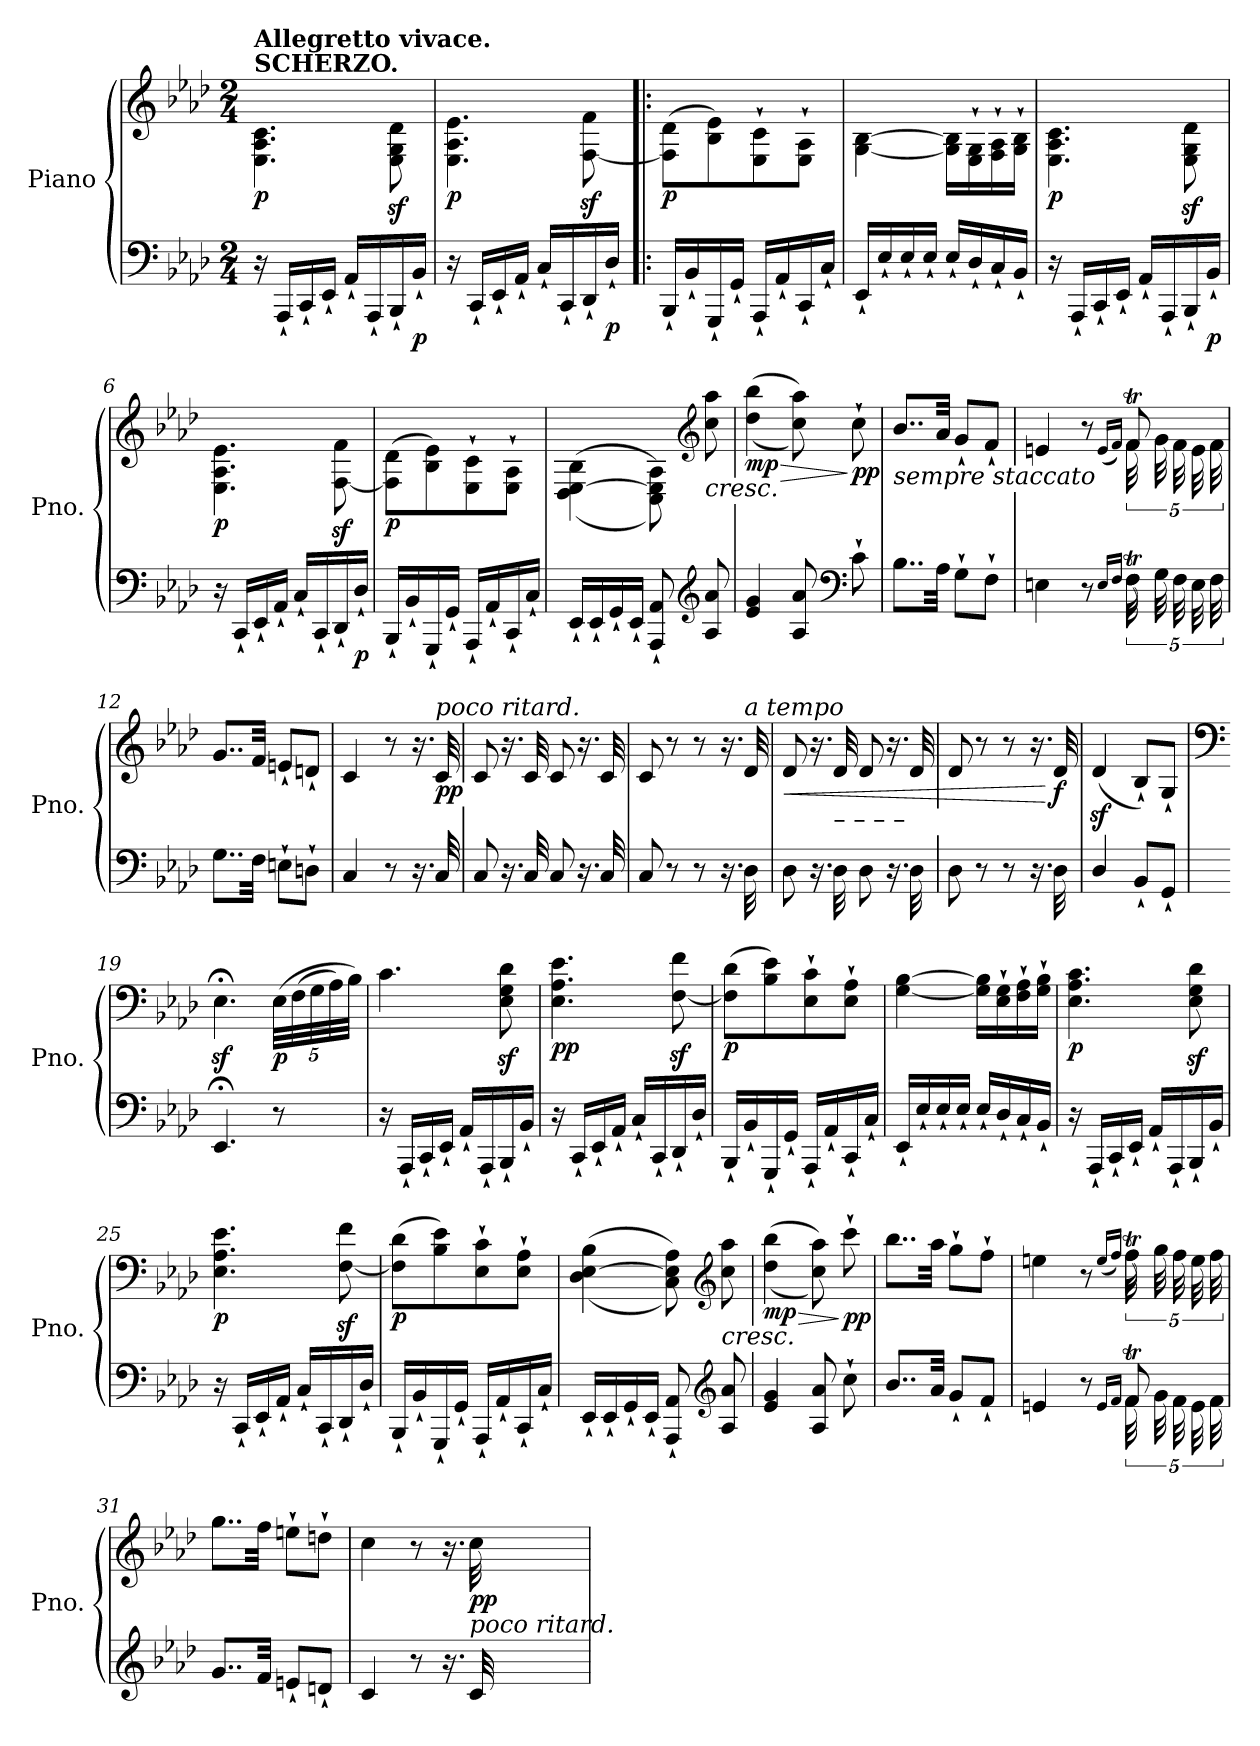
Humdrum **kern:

**kern	**kern	**dynam
*part1	*part1	*part1
*staff2	*staff1	*staff1/2
*I"Piano	*	*
*I'Pno.	*	*
*clefF4	*clefG2	*
*k[b-e-a-d-]	*k[b-e-a-d-]	*
*M2/4	*M2/4	*
*MM110	*MM110	*
=1	=1	=1
!	!LO:TX:a:B:t=SCHERZO.	!
!	!LO:TX:a:B:t=Allegretto vivace.	!
!	!	!LO:DY:b
16r	4.E-\ 4.A-\ 4.c\	p
16AAA-`/LL	.	.
16CC`/	.	.
16EE-`/JJ	.	.
16AA-`/LL	.	.
16AAA-`/	.	.
16BBB-`/	8E-\z< 8G\z< 8d-\z<	.
!	!	!LO:DY:b=2
16BB-`/JJ	.	p
=2	=2	=2
!	!	!LO:DY:b
16r	4.E-\ 4.A-\ 4.e-\	p
16CC`/LL	.	.
16EE-`/	.	.
16AA-`/JJ	.	.
16C`/LL	.	.
16CC`/	.	.
16DD-`/	[8F\z< 8f\z<	.
!	!	!LO:DY:b=2
16D-`/JJ	.	p
=3!|:	=3!|:	=3!|:
!	!	!LO:DY:b
16BBB-`/LL	(>8F\] 8d-\L	p
16BB-`/	.	.
16GGG`/	8B-\ 8e-\)	.
16GG`/JJ	.	.
16AAA-`/LL	8E-\` 8c\`	.
16AA-`/	.	.
16CC`/	8E-\` 8A-\`J	.
16C`/JJ	.	.
=4	=4	=4
16EE-`/LL	[4G\ [4B-\	.
16E-`/	.	.
16E-`/	.	.
16E-`/JJ	.	.
16E-`/LL	16G\] 16B-\]LL	.
16D-`/	16E-\` 16G\`	.
16C`/	16F\` 16A-\`	.
16BB-`/JJ	16G\` 16B-\`JJ	.
!!LO:LB:g=z
=5	=5	=5
!	!	!LO:DY:b
16r	4.E-\ 4.A-\ 4.c\	p
16AAA-`/LL	.	.
16CC`/	.	.
16EE-`/JJ	.	.
16AA-`/LL	.	.
16AAA-`/	.	.
16BBB-`/	8E-\z< 8G\z< 8d-\z<	.
!	!	!LO:DY:b=2
16BB-`/JJ	.	p
=6	=6	=6
!	!	!LO:DY:b
16r	4.E-\ 4.A-\ 4.e-\	p
16CC`/LL	.	.
16EE-`/	.	.
16AA-`/JJ	.	.
16C`/LL	.	.
16CC`/	.	.
16DD-`/	[8F\z< 8f\z<	.
!	!	!LO:DY:b=2
16D-`/JJ	.	p
=7	=7	=7
!	!	!LO:DY:b
16BBB-`/LL	(>8F\] 8d-\L	p
16BB-`/	.	.
16GGG`/	8B-\ 8e-\)	.
16GG`/JJ	.	.
16AAA-`/LL	8E-\` 8c\`	.
16AA-`/	.	.
16CC`/	8E-\` 8A-\`J	.
16C`/JJ	.	.
=8	=8	=8
16EE-`/LL	(<(>4D-\ [4E-\ 4B-\	.
16EE-`/	.	.
16GG`/	.	.
16EE-`/JJ	.	.
8AAA-/` 8AA-/`	8C\ 8E-\] 8A-\))	.
*clefG2	*clefG2	*
!	!	!LO:HP:b
8A-/ 8a-/	8cc\ 8aa-\	<
=9	=9	=9
!	!	!LO:HP:b
!	!	!LO:DY:n=1:b
4e-/ 4g/	(>(>4dd-\ 4bb-\	> mp
8A-/ 8a-/	8cc\ 8aa-\))	[
*clefF4	*	*
!	!	!LO:DY:n=2:b
8c`\	8cc`\	] pp
!!LO:LB:g=z
=10	=10	=10
!	!LO:TX:b:i:t=sempre staccato	!
8..B-\L	8..b-/L	.
32A-\Jkk	32a-/Jkk	.
8G`\L	8g`/L	.
8F`\J	8f`/J	.
=11	=11	=11
*^	*^	*
4En\	4.ryy	4en/	4.ryy	.
8r	.	8r	.	.
.	16qE/LL	.	(>16qe/LL	.
.	16qF/JJ	.	16qf/JJ)	.
8FT\	40F	8fT/	40f	.
.	40G	.	40g	.
.	40F	.	40f	.
.	40E	.	40e	.
.	40F	.	40f	.
*v	*v	*	*	*
*	*v	*v	*
=12	=12	=12
8..G\L	8..g/L	.
32F\Jkk	32f/Jkk	.
8En`\L	8en`/L	.
8Dn`\J	8dn`/J	.
=13	=13	=13
4C/	4c/	.
8r	8r	.
16.r	16.r	.
!	!LO:TX:a:i:t=poco ritard.	!
!	!	!LO:DY:b
32C/	32c/	pp
=14	=14	=14
*	*MM96	*
8C/	8c/	.
16.r	16.r	.
32C/	32c/	.
*	*MM86	*
8C/	8c/	.
16.r	16.r	.
32C/	32c/	.
=15	=15	=15
*	*MM76	*
8C/	8c/	.
8r	8r	.
8r	8r	.
16.r	16.r	.
*	*MM110	*
!	!LO:TX:a:i:t=a tempo	!
32D-\	32d-/	.
!!LO:LB:g=z
=16	=16	=16
!	!	!LO:HP:b
8D-\	8d-/	<
16.r	16.r	.
!	!LO:TX:b:t=–          –          –          –	!
32D-\	32d-/	.
8D-\	8d-/	.
16.r	16.r	.
32D-\	32d-/	.
=17	=17	=17
8D-\	8d-/	.
8r	8r	.
8r	8r	.
16.r	16.r	.
*	*MM98	*
!	!	!LO:DY:n=1:b
32D-\	32d-/	[ f
=18	=18	=18
4D-/	(<4d-z</	.
8BB-`/L	8B-`/L)	.
8GG`/J	8G`/J	.
=19	=19	=19
*	*clefF4	*
*	*MM50	*
4.EE-;</	4.E-z<;<\	.
*	*Xbrackettup	*
*	*MM110	*
!	!	!LO:DY:b
8r	(>40E-\LLL	p
.	(>40F\	.
.	40G\	.
.	40A-\)	.
.	40B-\JJJ)	.
=20	=20	=20
16r	4.c\	.
16AAA-`/LL	.	.
16CC`/	.	.
16EE-`/JJ	.	.
16AA-`/LL	.	.
16AAA-`/	.	.
16BBB-`/	8E-\z< 8G\z< 8d-\z<	.
16BB-`/JJ	.	.
!!LO:LB:g=z
=21	=21	=21
!	!	!LO:DY:b
!	!	!LO:DY:n=1:b
16r	4.E-\ 4.A-\ 4.e-\	p p
16CC`/LL	.	.
16EE-`/	.	.
16AA-`/JJ	.	.
16C`/LL	.	.
16CC`/	.	.
16DD-`/	[8F\z< 8f\z<	.
16D-`/JJ	.	.
=22	=22	=22
!	!	!LO:DY:b
16BBB-`/LL	(>8F\] 8d-\L	p
16BB-`/	.	.
16GGG`/	8B-\ 8e-\)	.
16GG`/JJ	.	.
16AAA-`/LL	8E-\` 8c\`	.
16AA-`/	.	.
16CC`/	8E-\` 8A-\`J	.
16C`/JJ	.	.
=23	=23	=23
16EE-`/LL	[4G\ [4B-\	.
16E-`/	.	.
16E-`/	.	.
16E-`/JJ	.	.
16E-`/LL	16G\] 16B-\]LL	.
16D-`/	16E-\` 16G\`	.
16C`/	16F\` 16A-\`	.
16BB-`/JJ	16G\` 16B-\`JJ	.
=24	=24	=24
!	!	!LO:DY:b
16r	4.E-\ 4.A-\ 4.c\	p
16AAA-`/LL	.	.
16CC`/	.	.
16EE-`/JJ	.	.
16AA-`/LL	.	.
16AAA-`/	.	.
16BBB-`/	8E-\z< 8G\z< 8d-\z<	.
16BB-`/JJ	.	.
=25	=25	=25
!	!	!LO:DY:b
16r	4.E-\ 4.A-\ 4.e-\	p
16CC`/LL	.	.
16EE-`/	.	.
16AA-`/JJ	.	.
16C`/LL	.	.
16CC`/	.	.
16DD-`/	[8F\z< 8f\z<	.
16D-`/JJ	.	.
!!LO:PB:g=z
=26	=26	=26
!	!	!LO:DY:b
16BBB-`/LL	(>8F\] 8d-\L	p
16BB-`/	.	.
16GGG`/	8B-\ 8e-\)	.
16GG`/JJ	.	.
16AAA-`/LL	8E-\` 8c\`	.
16AA-`/	.	.
16CC`/	8E-\` 8A-\`J	.
16C`/JJ	.	.
=27	=27	=27
16EE-`/LL	(<(>4D-\ [4E-\ 4B-\	.
16EE-`/	.	.
16GG`/	.	.
16EE-`/JJ	.	.
8AAA-/` 8AA-/`	8C\ 8E-\] 8A-\))	.
*clefG2	*clefG2	*
!	!	!LO:HP:b
8A-/ 8a-/	8cc\ 8aa-\	<
=28	=28	=28
!	!	!LO:HP:b
!	!	!LO:DY:n=1:b
4e-/ 4g/	(>(>4dd-\ 4bb-\	> mp
8A-/ 8a-/	8cc\ 8aa-\))	[
!	!	!LO:DY:n=2:b
8cc`\	8ccc`\	] pp
=29	=29	=29
8..b-/L	8..bb-\L	.
32a-/Jkk	32aa-\Jkk	.
8g`/L	8gg`\L	.
8f`/J	8ff`\J	.
=30	=30	=30
*^	*^	*
4en/	4.ryy	4een\	4.ryy	.
8r	.	8r	.	.
.	16qe/LL	.	(>16qee/LL	.
.	16qf/JJ	.	16qff/JJ)	.
*	*	*	*brackettup	*
8fT/	40f	8ffT\	40ff	.
.	40g	.	40gg	.
.	40f	.	40ff	.
.	40e	.	40ee	.
.	40f	.	40ff	.
*v	*v	*	*	*
*	*v	*v	*
=31	=31	=31
8..g/L	8..gg\L	.
32f/Jkk	32ff\Jkk	.
8en`/L	8een`\L	.
8dn`/J	8ddn`\J	.
!!LO:LB:g=z
=32	=32	=32
4c/	4cc\	.
8r	8r	.
16.r	16.r	.
*	*MM96	*
!	!LO:TX:b:i:t=poco ritard.	!
!	!	!LO:DY:b
32c/	32cc\	pp
=	=	=
*-	*-	*-
